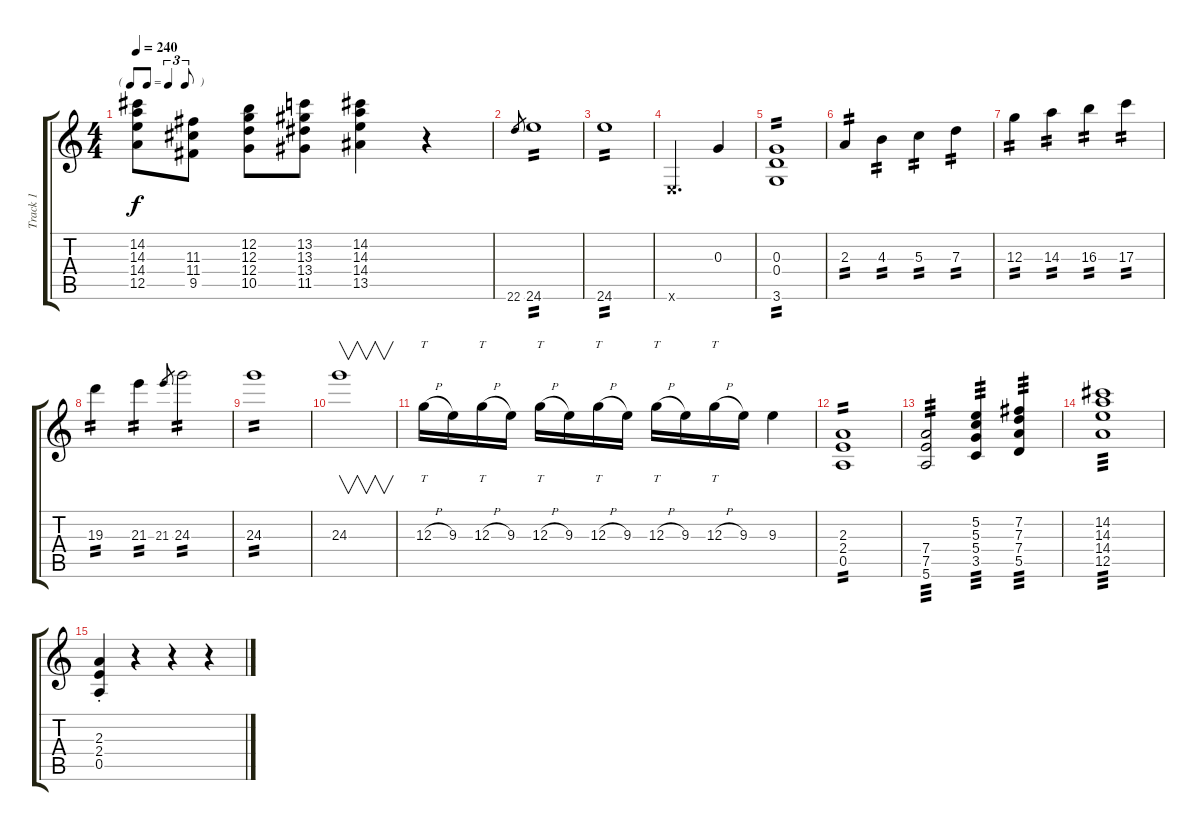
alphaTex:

\track ("Track 1" "Track 1") {instrument distortionguitar}
\staff {score tabs}
\tuning (E4 B3 G3 D3 A2 E2) {hide}
\ts (4 4)
\tf triplet8th
\tempo 240
\clef g2
\ks c
(14.2 14.3 14.4 12.5).8{dy f} (11.3 11.4 9.5).8 (12.2 12.3 12.4 10.5).8 (13.2 13.3 13.4 11.5).8 (14.2 14.3 14.4 13.5).4 r.4 |
22.6.8{gr} 24.6.1{tp 2} |
24.6.1{tp 2} |
0.6{x}.2{d} 0.3.4 |
(0.3 0.4 3.6).1{tp 2} |
2.3.4{tp 2} 4.3.4{tp 2} 5.3.4{tp 2} 7.3.4{tp 2} |
12.3.4{tp 2} 14.3.4{tp 2} 16.3.4{tp 2} 17.3.4{tp 2} |
19.3.4{tp 2} 21.3.4{tp 2} 21.3.8{gr} 24.3.2{tp 2} |
24.3.1{tp 2} |
24.3.1{v} |
12.3{h}.16{tt} 9.3.16 12.3{h}.16{tt} 9.3.16 12.3{h}.16{tt} 9.3.16 12.3{h}.16{tt} 9.3.16 12.3{h}.16{tt} 9.3.16 12.3{h}.16{tt} 9.3.16 9.3.4 |
(2.3 2.4 0.5).1{tp 2} |
(7.4 7.5 5.6).2{tp 3} (5.2 5.3 5.4 3.5).4{tp 3} (7.2 7.3 7.4 5.5).4{tp 3} |
(14.2 14.3 14.4 12.5).1{tp 3} |
(2.3{st} 2.4 0.5).4 r.4 r.4 r.4
